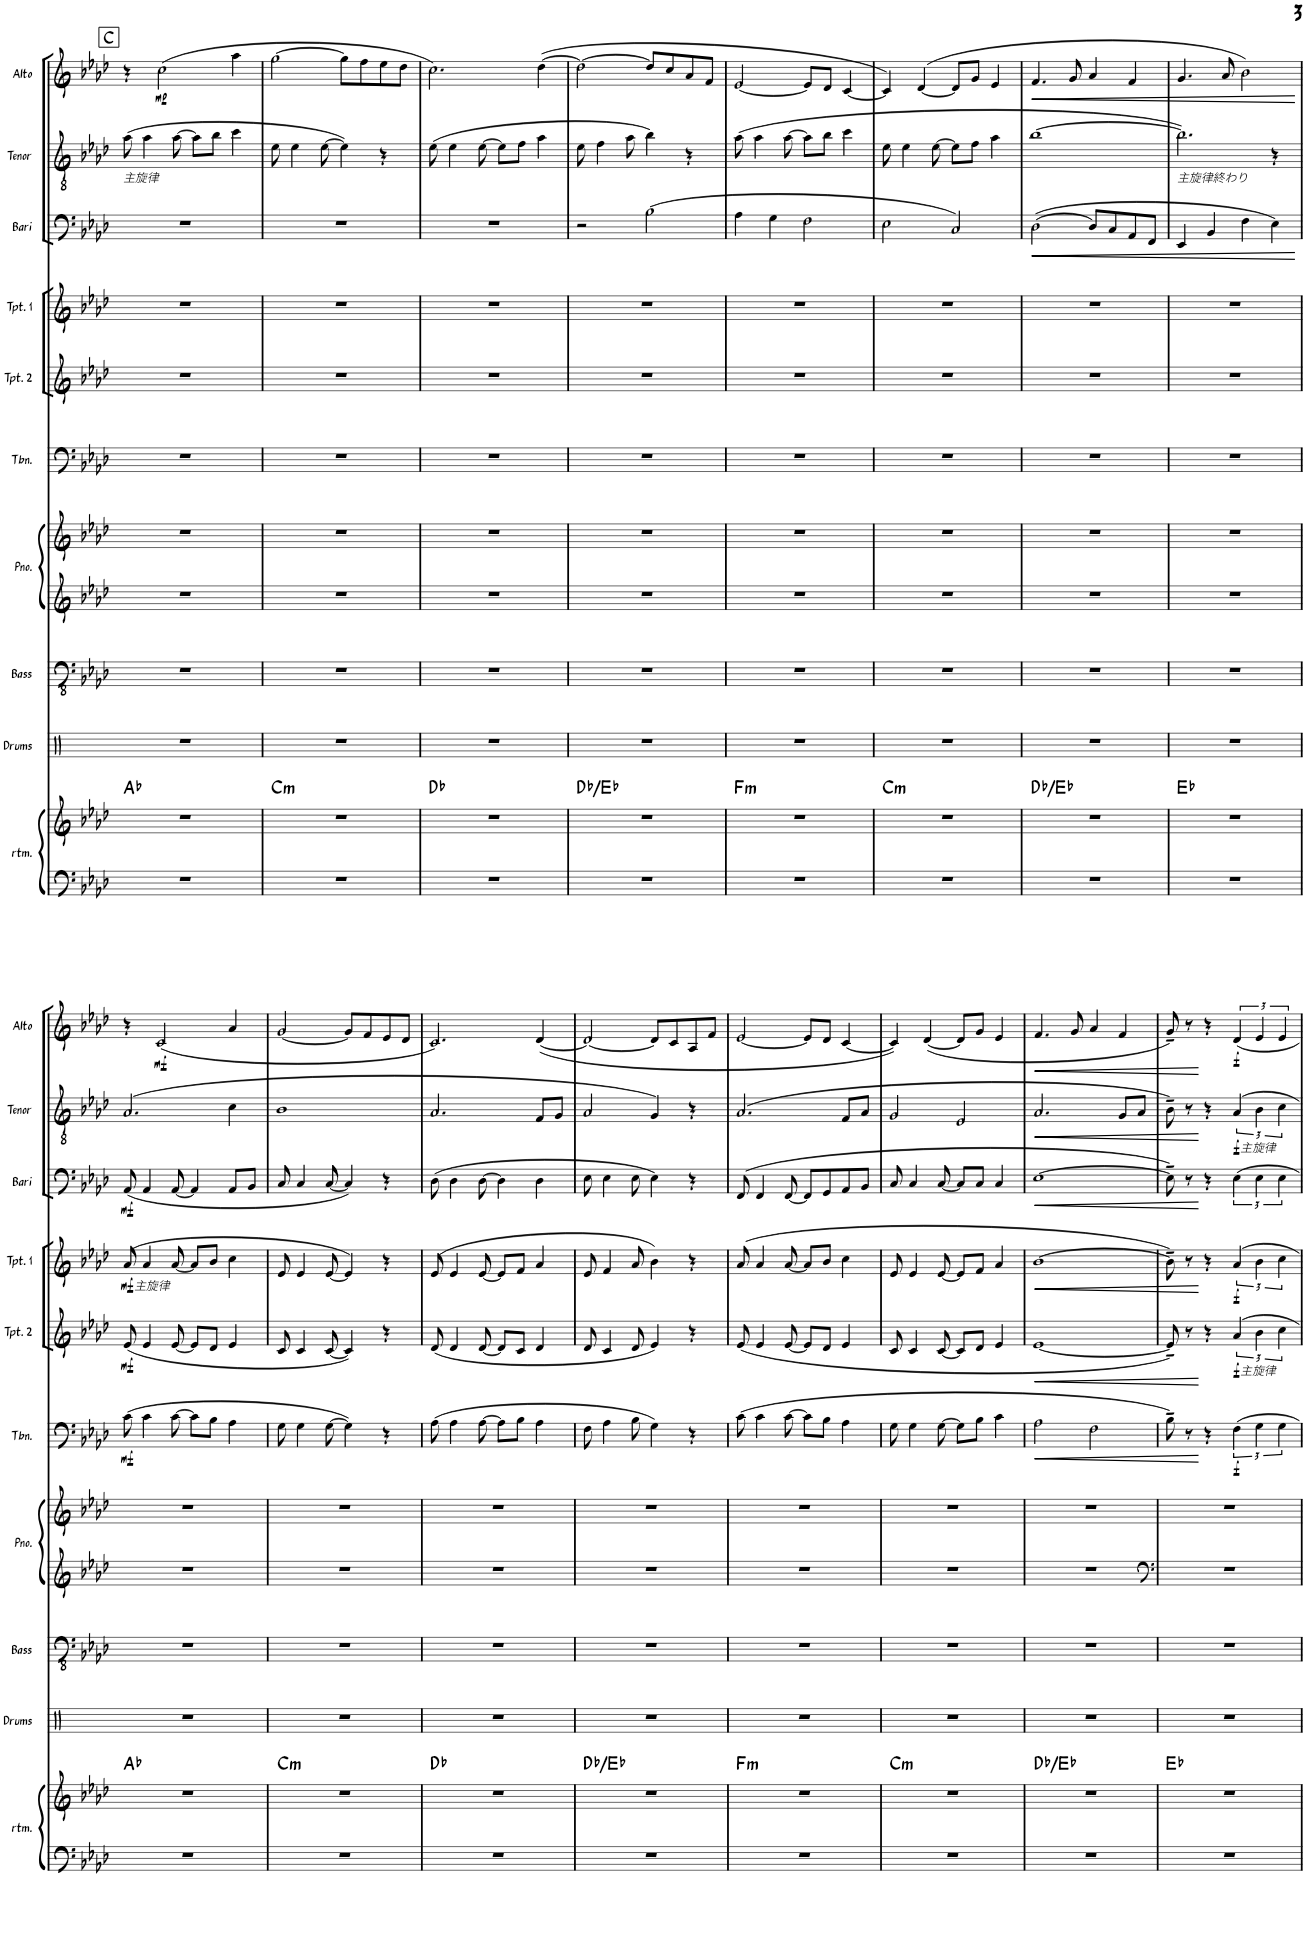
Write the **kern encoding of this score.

**kern	**kern	**harte	**kern	**kern	**kern	**kern	**kern	**dynam	**kern	**dynam	**kern	**dynam	**kern	**dynam	**kern	**dynam	**kern	**dynam
*part10	*part10	*part10	*part9	*part8	*part7	*part7	*part6	*part6	*part5	*part5	*part4	*part4	*part3	*part3	*part2	*part2	*part1	*part1
*staff12	*staff11	*	*staff10	*staff9	*staff8	*staff7	*staff6	*staff6	*staff5	*staff5	*staff4	*staff4	*staff3	*staff3	*staff2	*staff2	*staff1	*staff1
*I"Rhythm	*	*	*I"Drums	*I"Bass	*I"Piano	*	*I"Trombone 1	*	*I"Trumpet 2	*	*I"Trumpet 1	*	*I"Bari Sax	*	*I"Tenor Sax	*	*I"Alto Sax	*
*I'rtm.	*	*	*I'Drums	*I'Bass	*I'Pno.	*	*I'Tbn.	*	*I'Tpt. 2	*	*I'Tpt. 1	*	*I'Bari	*	*I'Tenor	*	*I'Alto	*
!!LO:PB:g=z
*clefF4	*clefG2	*	*clefX	*clefFv4	*clefG2	*clefG2	*clefF4	*	*clefG2	*	*clefG2	*	*clefF4	*	*clefGv2	*	*clefG2	*
*	*	*	*	*	*	*	*	*	*ITrd1c2	*	*ITrd1c2	*	*ITrd12c21	*	*ITrd8c14	*	*ITrd5c9	*
*k[b-e-a-d-]	*k[b-e-a-d-]	*	*k[]	*k[b-e-a-d-]	*k[b-e-a-d-]	*k[b-e-a-d-]	*k[b-e-a-d-]	*	*k[b-e-a-d-]	*	*k[b-e-a-d-]	*	*k[b-e-a-d-]	*	*k[b-e-a-d-]	*	*k[b-e-a-d-]	*
*M4/4	*M4/4	*	*M4/4	*M4/4	*M4/4	*M4/4	*M4/4	*	*M4/4	*	*M4/4	*	*M4/4	*	*M4/4	*	*M4/4	*
!!LO:REH:place=s1:a:B:rj:fs=14:t=C
=31	=31	=31	=31	=31	=31	=31	=31	=31	=31	=31	=31	=31	=31	=31	=31	=31	=31	=31
!	!	!	!	!	!	!	!	!	!	!	!	!	!	!	!LO:TX:b:i:t=主旋律	!	!	!
1r	1r	Ab:maj	1r	1r	1r	1r	1r	.	1r	.	1r	.	1r	.	(8a-\	.	4r	.
.	.	.	.	.	.	.	.	.	.	.	.	.	.	.	4a-\	.	.	.
!	!	!	!	!	!	!	!	!	!	!	!	!	!	!	!	!	!	!LO:DY:b
.	.	.	.	.	.	.	.	.	.	.	.	.	.	.	.	.	(2cc\	mp
.	.	.	.	.	.	.	.	.	.	.	.	.	.	.	[8a-\	.	.	.
.	.	.	.	.	.	.	.	.	.	.	.	.	.	.	8a-\L]	.	.	.
.	.	.	.	.	.	.	.	.	.	.	.	.	.	.	8b-\J	.	.	.
.	.	.	.	.	.	.	.	.	.	.	.	.	.	.	4cc\	.	4aa-\	.
=32	=32	=32	=32	=32	=32	=32	=32	=32	=32	=32	=32	=32	=32	=32	=32	=32	=32	=32
!	!	!LO:H:kt=m	!	!	!	!	!	!	!	!	!	!	!	!	!	!	!	!
1r	1r	C:min	1r	1r	1r	1r	1r	.	1r	.	1r	.	1r	.	8e-\	.	[2gg\	.
.	.	.	.	.	.	.	.	.	.	.	.	.	.	.	4e-\	.	.	.
.	.	.	.	.	.	.	.	.	.	.	.	.	.	.	[8e-\	.	.	.
.	.	.	.	.	.	.	.	.	.	.	.	.	.	.	4e-\])	.	8gg\L]	.
.	.	.	.	.	.	.	.	.	.	.	.	.	.	.	.	.	8ff\	.
.	.	.	.	.	.	.	.	.	.	.	.	.	.	.	4r	.	8ee-\	.
.	.	.	.	.	.	.	.	.	.	.	.	.	.	.	.	.	8dd-\J	.
=33	=33	=33	=33	=33	=33	=33	=33	=33	=33	=33	=33	=33	=33	=33	=33	=33	=33	=33
1r	1r	Db:maj	1r	1r	1r	1r	1r	.	1r	.	1r	.	1r	.	(8e-\	.	2.cc\)	.
.	.	.	.	.	.	.	.	.	.	.	.	.	.	.	4e-\	.	.	.
.	.	.	.	.	.	.	.	.	.	.	.	.	.	.	[8e-\	.	.	.
.	.	.	.	.	.	.	.	.	.	.	.	.	.	.	8e-\L]	.	.	.
.	.	.	.	.	.	.	.	.	.	.	.	.	.	.	8f\J	.	.	.
.	.	.	.	.	.	.	.	.	.	.	.	.	.	.	4a-\	.	([4dd-\	.
=34	=34	=34	=34	=34	=34	=34	=34	=34	=34	=34	=34	=34	=34	=34	=34	=34	=34	=34
1r	1r	Db:maj/2	1r	1r	1r	1r	1r	.	1r	.	1r	.	2r	.	8e-\	.	2dd-\_	.
.	.	.	.	.	.	.	.	.	.	.	.	.	.	.	4f\	.	.	.
.	.	.	.	.	.	.	.	.	.	.	.	.	.	.	8a-\	.	.	.
.	.	.	.	.	.	.	.	.	.	.	.	.	(2B-\	.	4b-\)	.	8dd-/L]	.
.	.	.	.	.	.	.	.	.	.	.	.	.	.	.	.	.	8cc/	.
.	.	.	.	.	.	.	.	.	.	.	.	.	.	.	4r	.	8a-/	.
.	.	.	.	.	.	.	.	.	.	.	.	.	.	.	.	.	8f/J	.
=35	=35	=35	=35	=35	=35	=35	=35	=35	=35	=35	=35	=35	=35	=35	=35	=35	=35	=35
!	!	!LO:H:kt=m	!	!	!	!	!	!	!	!	!	!	!	!	!	!	!	!
1r	1r	F:min	1r	1r	1r	1r	1r	.	1r	.	1r	.	4A-\	.	(8a-\	.	[2e-/	.
.	.	.	.	.	.	.	.	.	.	.	.	.	.	.	4a-\	.	.	.
.	.	.	.	.	.	.	.	.	.	.	.	.	4G\	.	.	.	.	.
.	.	.	.	.	.	.	.	.	.	.	.	.	.	.	[8a-\	.	.	.
.	.	.	.	.	.	.	.	.	.	.	.	.	2F\	.	8a-\L]	.	8e-/L]	.
.	.	.	.	.	.	.	.	.	.	.	.	.	.	.	8b-\J	.	8d-/J	.
.	.	.	.	.	.	.	.	.	.	.	.	.	.	.	4cc\	.	[4c/	.
=36	=36	=36	=36	=36	=36	=36	=36	=36	=36	=36	=36	=36	=36	=36	=36	=36	=36	=36
!	!	!LO:H:kt=m	!	!	!	!	!	!	!	!	!	!	!	!	!	!	!	!
1r	1r	C:min	1r	1r	1r	1r	1r	.	1r	.	1r	.	2E-\	.	8e-\	.	4c/])	.
.	.	.	.	.	.	.	.	.	.	.	.	.	.	.	4e-\	.	.	.
.	.	.	.	.	.	.	.	.	.	.	.	.	.	.	.	.	([4d-/	.
.	.	.	.	.	.	.	.	.	.	.	.	.	.	.	[8e-\	.	.	.
.	.	.	.	.	.	.	.	.	.	.	.	.	2C/)	.	8e-\L]	.	8d-/L]	.
.	.	.	.	.	.	.	.	.	.	.	.	.	.	.	8f\J	.	8g/J	.
.	.	.	.	.	.	.	.	.	.	.	.	.	.	.	4a-\	.	4e-/	.
=37	=37	=37	=37	=37	=37	=37	=37	=37	=37	=37	=37	=37	=37	=37	=37	=37	=37	=37
!	!	!	!	!	!	!	!	!	!	!	!	!	!	!LO:HP:b	!	!	!	!LO:HP:b
1r	1r	Db:maj/2	1r	1r	1r	1r	1r	.	1r	.	1r	.	([2D-\	<	[1b-	.	4.f/	<
.	.	.	.	.	.	.	.	.	.	.	.	.	.	.	.	.	8g/	.
.	.	.	.	.	.	.	.	.	.	.	.	.	8D-/L]	.	.	.	4a-/	.
.	.	.	.	.	.	.	.	.	.	.	.	.	8C/	.	.	.	.	.
.	.	.	.	.	.	.	.	.	.	.	.	.	8AA-/	.	.	.	4f/	.
.	.	.	.	.	.	.	.	.	.	.	.	.	8FF/J	.	.	.	.	.
=38	=38	=38	=38	=38	=38	=38	=38	=38	=38	=38	=38	=38	=38	=38	=38	=38	=38	=38
!	!	!	!	!	!	!	!	!	!	!	!	!	!	!	!LO:TX:b:i:t=主旋律終わり	!	!	!
1r	1r	Eb:maj	1r	1r	1r	1r	1r	.	1r	.	1r	.	4EE-/	.	2.b-\])	.	4.g/	.
.	.	.	.	.	.	.	.	.	.	.	.	.	4BB-/	.	.	.	.	.
.	.	.	.	.	.	.	.	.	.	.	.	.	.	.	.	.	8a-/	.
.	.	.	.	.	.	.	.	.	.	.	.	.	4F\	.	.	.	2b-\)	.
.	.	.	.	.	.	.	.	.	.	.	.	.	4E-\)	.	4r	.	.	.
.	.	.	.	.	.	.	.	.	.	.	.	.	.	[	.	.	.	[
!!LO:LB:g=z
=39	=39	=39	=39	=39	=39	=39	=39	=39	=39	=39	=39	=39	=39	=39	=39	=39	=39	=39
!	!	!	!	!	!	!	!	!	!	!	!LO:TX:b:i:t=主旋律	!	!	!	!	!	!	!
!	!	!	!	!	!	!	!	!LO:DY:b	!	!LO:DY:b	!	!LO:DY:b	!	!LO:DY:b	!	!	!	!
1r	1r	Ab:maj	1r	1r	1r	1r	(8c\	mf	(8e-/	mf	(8a-/	mf	(8AA-/	mf	(2.A-/	.	4r	.
.	.	.	.	.	.	.	4c\	.	4e-/	.	4a-/	.	4AA-/	.	.	.	.	.
!	!	!	!	!	!	!	!	!	!	!	!	!	!	!	!	!	!	!LO:DY:b
.	.	.	.	.	.	.	.	.	.	.	.	.	.	.	.	.	(2c/	mf
.	.	.	.	.	.	.	[8c\	.	[8e-/	.	[8a-/	.	[8AA-/	.	.	.	.	.
.	.	.	.	.	.	.	8c\L]	.	8e-/L]	.	8a-/L]	.	4AA-/]	.	.	.	.	.
.	.	.	.	.	.	.	8B-\J	.	8d-/J	.	8b-/J	.	.	.	.	.	.	.
.	.	.	.	.	.	.	4A-\	.	4e-/	.	4cc\	.	8AA-/L	.	4c\	.	4a-/	.
.	.	.	.	.	.	.	.	.	.	.	.	.	8BB-/J	.	.	.	.	.
=40	=40	=40	=40	=40	=40	=40	=40	=40	=40	=40	=40	=40	=40	=40	=40	=40	=40	=40
!	!	!LO:H:kt=m	!	!	!	!	!	!	!	!	!	!	!	!	!	!	!	!
1r	1r	C:min	1r	1r	1r	1r	8G\	.	8c/	.	8e-/	.	8C/	.	1B-	.	[2g/	.
.	.	.	.	.	.	.	4G\	.	4c/	.	4e-/	.	4C/	.	.	.	.	.
.	.	.	.	.	.	.	[8G\	.	[8c/	.	[8e-/	.	[8C/	.	.	.	.	.
.	.	.	.	.	.	.	4G\])	.	4c/])	.	4e-/])	.	4C/])	.	.	.	8g/L]	.
.	.	.	.	.	.	.	.	.	.	.	.	.	.	.	.	.	8f/	.
.	.	.	.	.	.	.	4r	.	4r	.	4r	.	4r	.	.	.	8e-/	.
.	.	.	.	.	.	.	.	.	.	.	.	.	.	.	.	.	8d-/J	.
=41	=41	=41	=41	=41	=41	=41	=41	=41	=41	=41	=41	=41	=41	=41	=41	=41	=41	=41
1r	1r	Db:maj	1r	1r	1r	1r	(8A-\	.	(8d-/	.	(8e-/	.	(8D-\	.	2.A-/	.	2.c/)	.
.	.	.	.	.	.	.	4A-\	.	4d-/	.	4e-/	.	4D-\	.	.	.	.	.
.	.	.	.	.	.	.	[8A-\	.	[8d-/	.	[8e-/	.	[8D-\	.	.	.	.	.
.	.	.	.	.	.	.	8A-\L]	.	8d-/L]	.	8e-/L]	.	4D-\]	.	.	.	.	.
.	.	.	.	.	.	.	8B-\J	.	8c/J	.	8f/J	.	.	.	.	.	.	.
.	.	.	.	.	.	.	4A-\	.	4d-/	.	4a-/	.	4D-\	.	8F/L	.	([4d-/	.
.	.	.	.	.	.	.	.	.	.	.	.	.	.	.	8G/J	.	.	.
=42	=42	=42	=42	=42	=42	=42	=42	=42	=42	=42	=42	=42	=42	=42	=42	=42	=42	=42
1r	1r	Db:maj/2	1r	1r	1r	1r	8F\	.	8d-/	.	8e-/	.	8E-\	.	2A-/	.	2d-/_	.
.	.	.	.	.	.	.	4A-\	.	4c/	.	4f/	.	4E-\	.	.	.	.	.
.	.	.	.	.	.	.	8B-\	.	8d-/	.	8a-/	.	8E-\	.	.	.	.	.
.	.	.	.	.	.	.	4G\)	.	4e-/)	.	4b-\)	.	4E-\)	.	4G/)	.	8d-/L]	.
.	.	.	.	.	.	.	.	.	.	.	.	.	.	.	.	.	8c/	.
.	.	.	.	.	.	.	4r	.	4r	.	4r	.	4r	.	4r	.	8A-/	.
.	.	.	.	.	.	.	.	.	.	.	.	.	.	.	.	.	8f/J	.
=43	=43	=43	=43	=43	=43	=43	=43	=43	=43	=43	=43	=43	=43	=43	=43	=43	=43	=43
!	!	!LO:H:kt=m	!	!	!	!	!	!	!	!	!	!	!	!	!	!	!	!
1r	1r	F:min	1r	1r	1r	1r	(8c\	.	(8e-/	.	(8a-/	.	(8FF/	.	(2.A-/	.	[2e-/	.
.	.	.	.	.	.	.	4c\	.	4e-/	.	4a-/	.	4FF/	.	.	.	.	.
.	.	.	.	.	.	.	[8c\	.	[8e-/	.	[8a-/	.	[8FF/	.	.	.	.	.
.	.	.	.	.	.	.	8c\L]	.	8e-/L]	.	8a-/L]	.	8FF/L]	.	.	.	8e-/L]	.
.	.	.	.	.	.	.	8B-\J	.	8d-/J	.	8b-/J	.	8GG/	.	.	.	8d-/J	.
.	.	.	.	.	.	.	4A-\	.	4e-/	.	4cc\	.	8AA-/	.	8F/L	.	[4c/	.
.	.	.	.	.	.	.	.	.	.	.	.	.	8BB-/J	.	8A-/J	.	.	.
=44	=44	=44	=44	=44	=44	=44	=44	=44	=44	=44	=44	=44	=44	=44	=44	=44	=44	=44
!	!	!LO:H:kt=m	!	!	!	!	!	!	!	!	!	!	!	!	!	!	!	!
1r	1r	C:min	1r	1r	1r	1r	8G\	.	8c/	.	8e-/	.	8C/	.	2G/	.	4c/])	.
.	.	.	.	.	.	.	4G\	.	4c/	.	4e-/	.	4C/	.	.	.	.	.
.	.	.	.	.	.	.	.	.	.	.	.	.	.	.	.	.	([4d-/	.
.	.	.	.	.	.	.	[8G\	.	[8c/	.	[8e-/	.	[8C/	.	.	.	.	.
.	.	.	.	.	.	.	8G\L]	.	8c/L]	.	8e-/L]	.	8C/L]	.	2E-/	.	8d-/L]	.
.	.	.	.	.	.	.	8B-\J	.	8d-/J	.	8f/J	.	8C/J	.	.	.	8g/J	.
.	.	.	.	.	.	.	4c\	.	4e-/	.	4a-/	.	4C/	.	.	.	4e-/	.
=45	=45	=45	=45	=45	=45	=45	=45	=45	=45	=45	=45	=45	=45	=45	=45	=45	=45	=45
!	!	!	!	!	!	!	!	!LO:HP:b	!	!LO:HP:b	!	!LO:HP:b	!	!LO:HP:b	!	!LO:HP:b	!	!LO:HP:b
1r	1r	Db:maj/2	1r	1r	1r	1r	2A-\	<	[1e-	<	[1b-	<	[1E-	<	2.A-/	<	4.f/	<
.	.	.	.	.	.	.	.	.	.	.	.	.	.	.	.	.	8g/	.
.	.	.	.	.	.	.	2F\	.	.	.	.	.	.	.	.	.	4a-/	.
.	.	.	.	.	.	.	.	.	.	.	.	.	.	.	8G/L	.	4f/	.
.	.	.	.	.	.	.	.	.	.	.	.	.	.	.	8A-/J	.	.	.
=46	=46	=46	=46	=46	=46	=46	=46	=46	=46	=46	=46	=46	=46	=46	=46	=46	=46	=46
*	*	*	*	*	*clefF4	*	*	*	*	*	*	*	*	*	*	*	*	*
1r	1r	Eb:maj	1r	1r	1r	1r	8B-~\)	.	8e-~/])	.	8b-~\])	.	8E-~\])	.	8B-~\)	.	8g~/)	.
.	.	.	.	.	.	.	8r	.	8r	.	8r	.	8r	.	8r	.	8r	.
.	.	.	.	.	.	.	4r	[	4r	[	4r	[	4r	[	4r	[	4r	[
!	!	!	!	!	!	!	!	!	!	!	!	!	!	!	!LO:TX:b:i:t=主旋律	!	!	!
!	!	!	!	!	!	!	!	!	!LO:TX:b:i:t=主旋律	!	!	!	!	!	!	!	!	!
!	!	!	!	!	!	!	!	!LO:DY:b	!	!LO:DY:b	!	!LO:DY:b	!	!	!	!LO:DY:b	!	!LO:DY:b
.	.	.	.	.	.	.	6F\	f	6a-/	f	6a-/	f	6E-\	.	6A-/	f	6d-/	f
.	.	.	.	.	.	.	6G\	.	6b-\	.	6b-\	.	6E-\	.	6B-\	.	6e-/	.
.	.	.	.	.	.	.	6G\	.	6cc\	.	6cc\	.	6E-\	.	6c\	.	6e-/	.
=	=	=	=	=	=	=	=	=	=	=	=	=	=	=	=	=	=	=
*-	*-	*-	*-	*-	*-	*-	*-	*-	*-	*-	*-	*-	*-	*-	*-	*-	*-	*-
